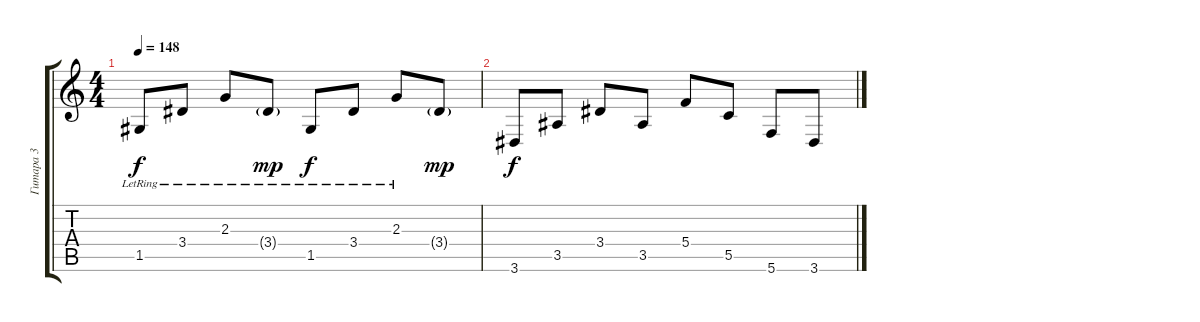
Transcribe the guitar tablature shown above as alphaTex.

\track ("Гитара 3" "Гитара 3") {instrument acousticguitarsteel}
\staff {score tabs}
\tuning (D4 A3 F3 C3 G2 C2) {hide}
\ts (4 4)
\tempo 148
\clef g2
\ks c
1.5{lr}.8{dy f} 3.4{lr}.8 2.3{lr}.8 3.4{g lr}.8{dy mp} 1.5{lr}.8{dy f} 3.4{lr}.8 2.3{lr}.8 3.4{g}.8{dy mp} |
3.6.8{dy f} 3.5.8 3.4.8 3.5.8 5.4.8 5.5.8 5.6.8 3.6.8
